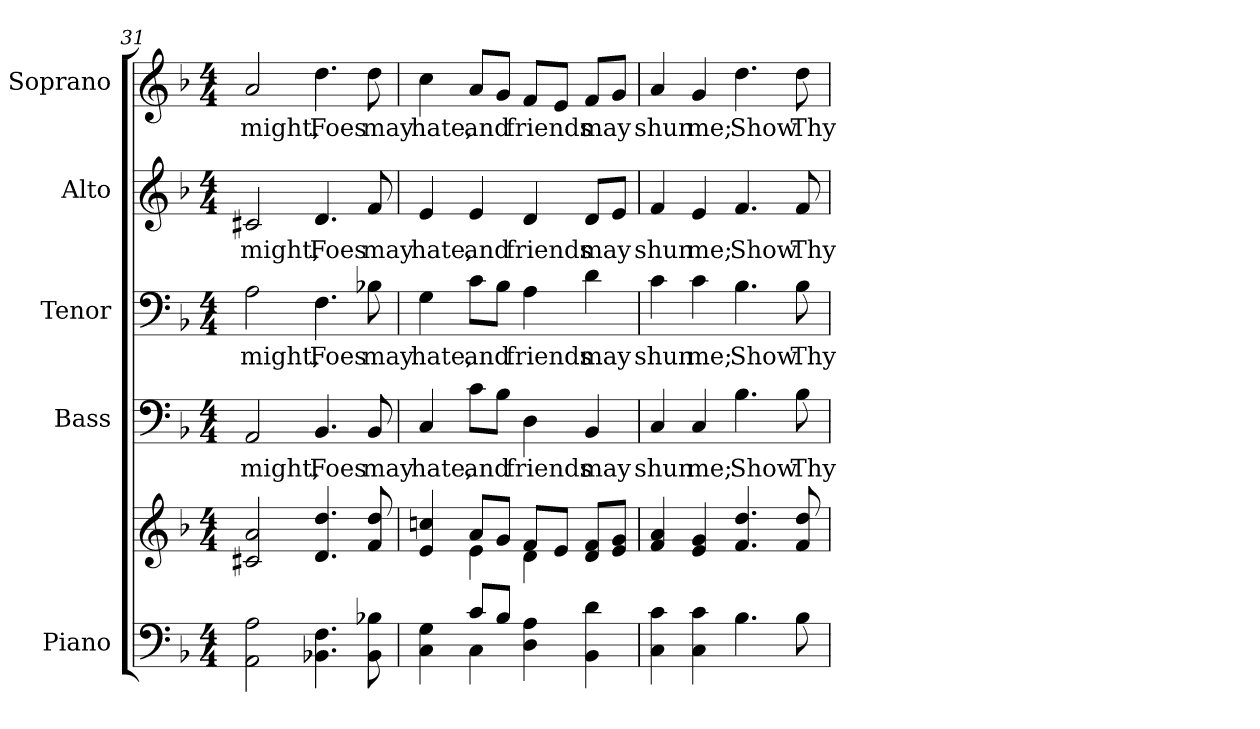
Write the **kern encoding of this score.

**kern	**kern	**kern	**text	**kern	**text	**kern	**text	**kern	**text
*part5	*part5	*part4	*part4	*part3	*part3	*part2	*part2	*part1	*part1
*staff6	*staff5	*staff4	*staff4	*staff3	*staff3	*staff2	*staff2	*staff1	*staff1
*I"Piano	*	*I"Bass	*	*I"Tenor	*	*I"Alto	*	*I"Soprano	*
*I'Pno.	*	*I'B.	*	*I'T.	*	*I'A.	*	*I'S.	*
!!LO:PB:g=z
*clefF4	*clefG2	*clefF4	*	*clefF4	*	*clefG2	*	*clefG2	*
*k[b-]	*k[b-]	*k[b-]	*	*k[b-]	*	*k[b-]	*	*k[b-]	*
*F:	*F:	*F:	*	*F:	*	*F:	*	*F:	*
*M4/4	*M4/4	*M4/4	*	*M4/4	*	*M4/4	*	*M4/4	*
=31	=31	=31	=31	=31	=31	=31	=31	=31	=31
!	!	!	!LO:LY:b:color=#000000	!	!	!	!	!	!
!	!	!	!	!	!LO:LY:b:color=#000000	!	!	!	!
!	!	!	!	!	!	!	!LO:LY:b:color=#000000	!	!
!	!	!	!	!	!	!	!	!	!LO:LY:b:color=#000000
2AAi\ 2Ai	2c#Xi/ 2ai	2AAi/	might,	2Ai\	might,	2c#Xi/	might,	2ai/	might,
!	!	!	!LO:LY:b:color=#000000	!	!	!	!	!	!
!	!	!	!	!	!LO:LY:b:color=#000000	!	!	!	!
!	!	!	!	!	!	!	!LO:LY:b:color=#000000	!	!
!	!	!	!	!	!	!	!	!	!LO:LY:b:color=#000000
4.BB-Xi\ 4.Fi	4.di/ 4.ddi	4.BB-i/	Foes	4.Fi\	Foes	4.di/	Foes	4.ddi\	Foes
!	!	!	!LO:LY:b:color=#000000	!	!	!	!	!	!
!	!	!	!	!	!LO:LY:b:color=#000000	!	!	!	!
!	!	!	!	!	!	!	!LO:LY:b:color=#000000	!	!
!	!	!	!	!	!	!	!	!	!LO:LY:b:color=#000000
8BB-i\ 8B-Xi	8fi/ 8ddi	8BB-i/	may	8B-Xi\	may	8fi/	may	8ddi\	may
=32	=32	=32	=32	=32	=32	=32	=32	=32	=32
*^	*^	*	*	*	*	*	*	*	*
!	!	!	!	!	!LO:LY:b:color=#000000	!	!	!	!	!	!
!	!	!	!	!	!	!	!LO:LY:b:color=#000000	!	!	!	!
!	!	!	!	!	!	!	!	!	!LO:LY:b:color=#000000	!	!
!	!	!	!	!	!	!	!	!	!	!	!LO:LY:b:color=#000000
4Ci\ 4Gi	4ryy	4ei/ 4ccni	4ryy	4Ci/	hate,	4Gi\	hate,	4ei/	hate,	4cci\	hate,
!	!	!	!	!	!LO:LY:b:color=#000000	!	!	!	!	!	!
!	!	!	!	!	!	!	!LO:LY:b:color=#000000	!	!	!	!
!	!	!	!	!	!	!	!	!	!LO:LY:b:color=#000000	!	!
!	!	!	!	!	!	!	!	!	!	!	!LO:LY:b:color=#000000
8ci/L	4Ci\	8ai/L	4ei\	8ci\L	and	8ci\L	and	4ei/	and	8ai/L	and
8B-i/J	.	8gi/J	.	8B-i\J	.	8B-i\J	.	.	.	8gi/J	.
!	!	!	!	!	!LO:LY:b:color=#000000	!	!	!	!	!	!
!	!	!	!	!	!	!	!LO:LY:b:color=#000000	!	!	!	!
!	!	!	!	!	!	!	!	!	!LO:LY:b:color=#000000	!	!
!	!	!	!	!	!	!	!	!	!	!	!LO:LY:b:color=#000000
4Di\ 4Ai	2ryy	8fi/L	4di\	4Di\	friends	4Ai\	friends	4di/	friends	8fi/L	friends
.	.	8ei/J	.	.	.	.	.	.	.	8ei/J	.
!	!	!	!	!	!LO:LY:b:color=#000000	!	!	!	!	!	!
!	!	!	!	!	!	!	!LO:LY:b:color=#000000	!	!	!	!
!	!	!	!	!	!	!	!	!	!LO:LY:b:color=#000000	!	!
!	!	!	!	!	!	!	!	!	!	!	!LO:LY:b:color=#000000
4BB-i\ 4di	.	8di/ 8fiL	4ryy	4BB-i/	may	4di\	may	8di/L	may	8fi/L	may
.	.	8ei/ 8giJ	.	.	.	.	.	8ei/J	.	8gi/J	.
*v	*v	*	*	*	*	*	*	*	*	*	*
*	*v	*v	*	*	*	*	*	*	*	*
!!LO:PB:g=z
=33	=33	=33	=33	=33	=33	=33	=33	=33	=33
!	!	!	!LO:LY:b:color=#000000	!	!	!	!	!	!
!	!	!	!	!	!LO:LY:b:color=#000000	!	!	!	!
!	!	!	!	!	!	!	!LO:LY:b:color=#000000	!	!
!	!	!	!	!	!	!	!	!	!LO:LY:b:color=#000000
4Ci\ 4ci	4fi/ 4ai	4Ci/	shun	4ci\	shun	4fi/	shun	4ai/	shun
!	!	!	!LO:LY:b:color=#000000	!	!	!	!	!	!
!	!	!	!	!	!LO:LY:b:color=#000000	!	!	!	!
!	!	!	!	!	!	!	!LO:LY:b:color=#000000	!	!
!	!	!	!	!	!	!	!	!	!LO:LY:b:color=#000000
4Ci\ 4ci	4ei/ 4gi	4Ci/	me;	4ci\	me;	4ei/	me;	4gi/	me;
!	!	!	!LO:LY:b:color=#000000	!	!	!	!	!	!
!	!	!	!	!	!LO:LY:b:color=#000000	!	!	!	!
!	!	!	!	!	!	!	!LO:LY:b:color=#000000	!	!
!	!	!	!	!	!	!	!	!	!LO:LY:b:color=#000000
4.B-i\	4.fi/ 4.ddi	4.B-i\	Show	4.B-i\	Show	4.fi/	Show	4.ddi\	Show
!	!	!	!LO:LY:b:color=#000000	!	!	!	!	!	!
!	!	!	!	!	!LO:LY:b:color=#000000	!	!	!	!
!	!	!	!	!	!	!	!LO:LY:b:color=#000000	!	!
!	!	!	!	!	!	!	!	!	!LO:LY:b:color=#000000
8B-i\	8fi/ 8ddi	8B-i\	Thy	8B-i\	Thy	8fi/	Thy	8ddi\	Thy
=	=	=	=	=	=	=	=	=	=
*-	*-	*-	*-	*-	*-	*-	*-	*-	*-
